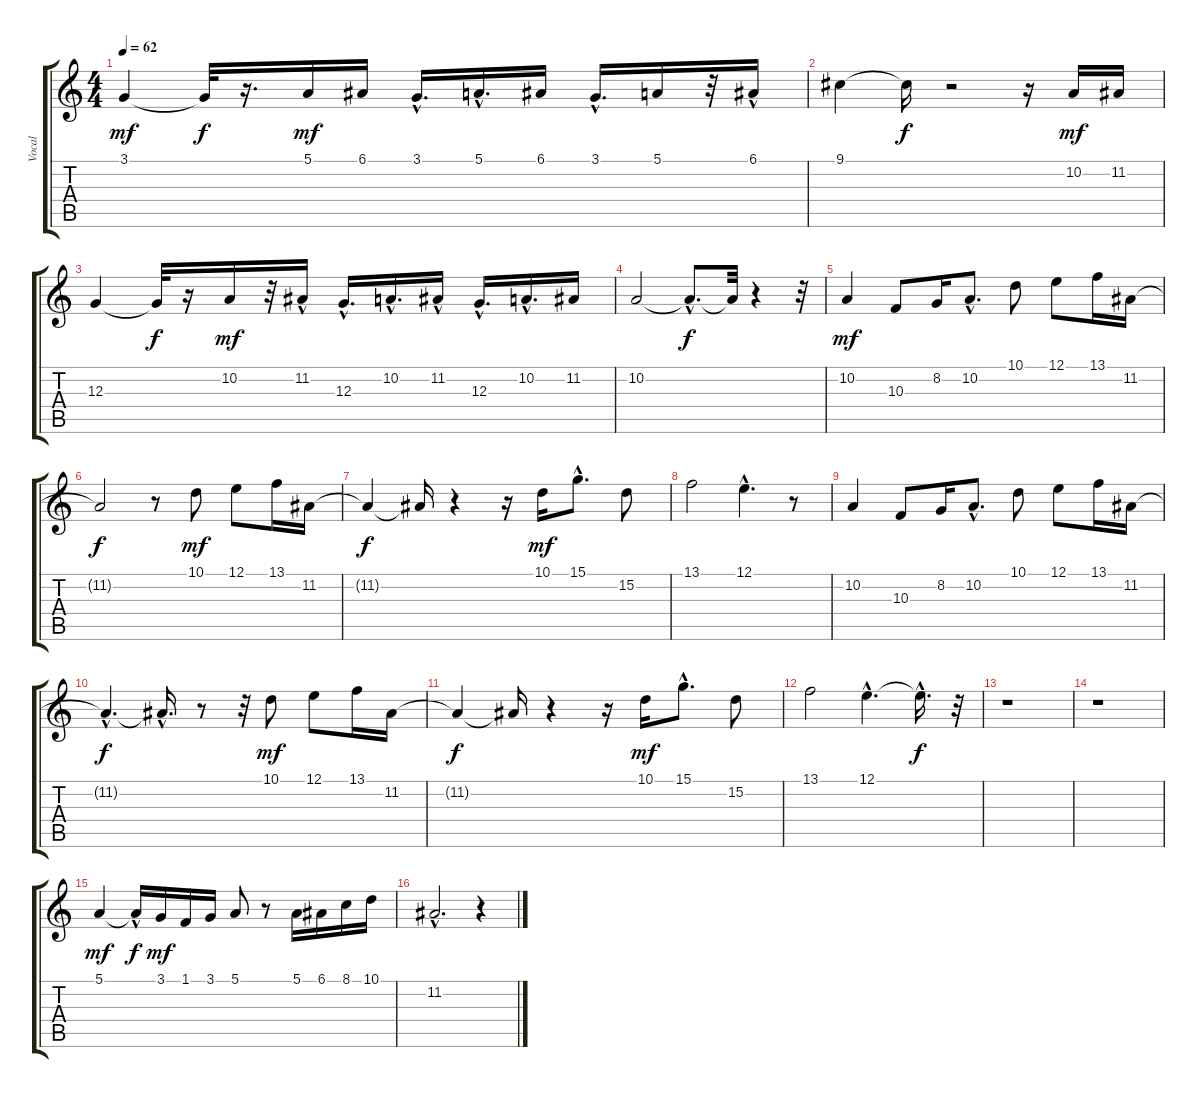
\track ("Vocal" "Vocal") {instrument flute}
\staff {score tabs}
\tuning (E4 B3 G3 D3 A2 E2) {hide}
\ts (4 4)
\tempo 62
\clef g2
\ks c
3.1.4{dy mf} 3.1{t}.32{dy f} r.16{d} 5.1.16{dy mf} 6.1.16 3.1{hac}.16{d} 5.1{hac}.16{d} 6.1.16 3.1{hac}.16{d} 5.1.16 r.32 6.1{hac}.16 |
9.1.4 9.1{t}.16{dy f} r.2 r.16 10.2.16{dy mf} 11.2.16 |
12.3.4 12.3{t}.32{dy f} r.16 10.2.16{dy mf} r.32 11.2{hac}.16 12.3{hac}.16{d} 10.2{hac}.16{d} 11.2{hac}.16 12.3{hac}.16{d} 10.2{hac}.16{d} 11.2.16 |
10.2.2 10.2{hac t}.8{d dy f} 10.2{t}.32 r.4 r.32 |
10.2.4{dy mf} 10.3.8 8.2.16 10.2{hac}.8{d} 10.1.8 12.1.8 13.1.16 11.2.16 |
11.2{t}.2{dy f} r.8 10.1.8{dy mf} 12.1.8 13.1.16 11.2.16 |
11.2{t}.4{dy f} 11.2{t}.16 r.4 r.16 10.1.16{dy mf} 15.1{hac}.8{d} 15.2.8 |
13.1.2 12.1{hac}.4{d} r.8 |
10.2.4 10.3.8 8.2.16 10.2{hac}.8{d} 10.1.8 12.1.8 13.1.16 11.2.16 |
11.2{hac t}.4{d dy f} 11.2{hac t}.16{d} r.8 r.32 10.1.8{dy mf} 12.1.8 13.1.16 11.2.16 |
11.2{t}.4{dy f} 11.2{t}.16 r.4 r.16 10.1.16{dy mf} 15.1{hac}.8{d} 15.2.8 |
13.1.2 12.1{hac}.4{d} 12.1{hac t}.16{d dy f} r.32 |
r.1 |
r.1 |
5.1.4{dy mf} 5.1{hac t}.16{dy f} 3.1.16{dy mf} 1.1.16 3.1.16 5.1.8 r.8 5.1.16 6.1.16 8.1.16 10.1.16 |
11.2{hac}.2{d} r.4
